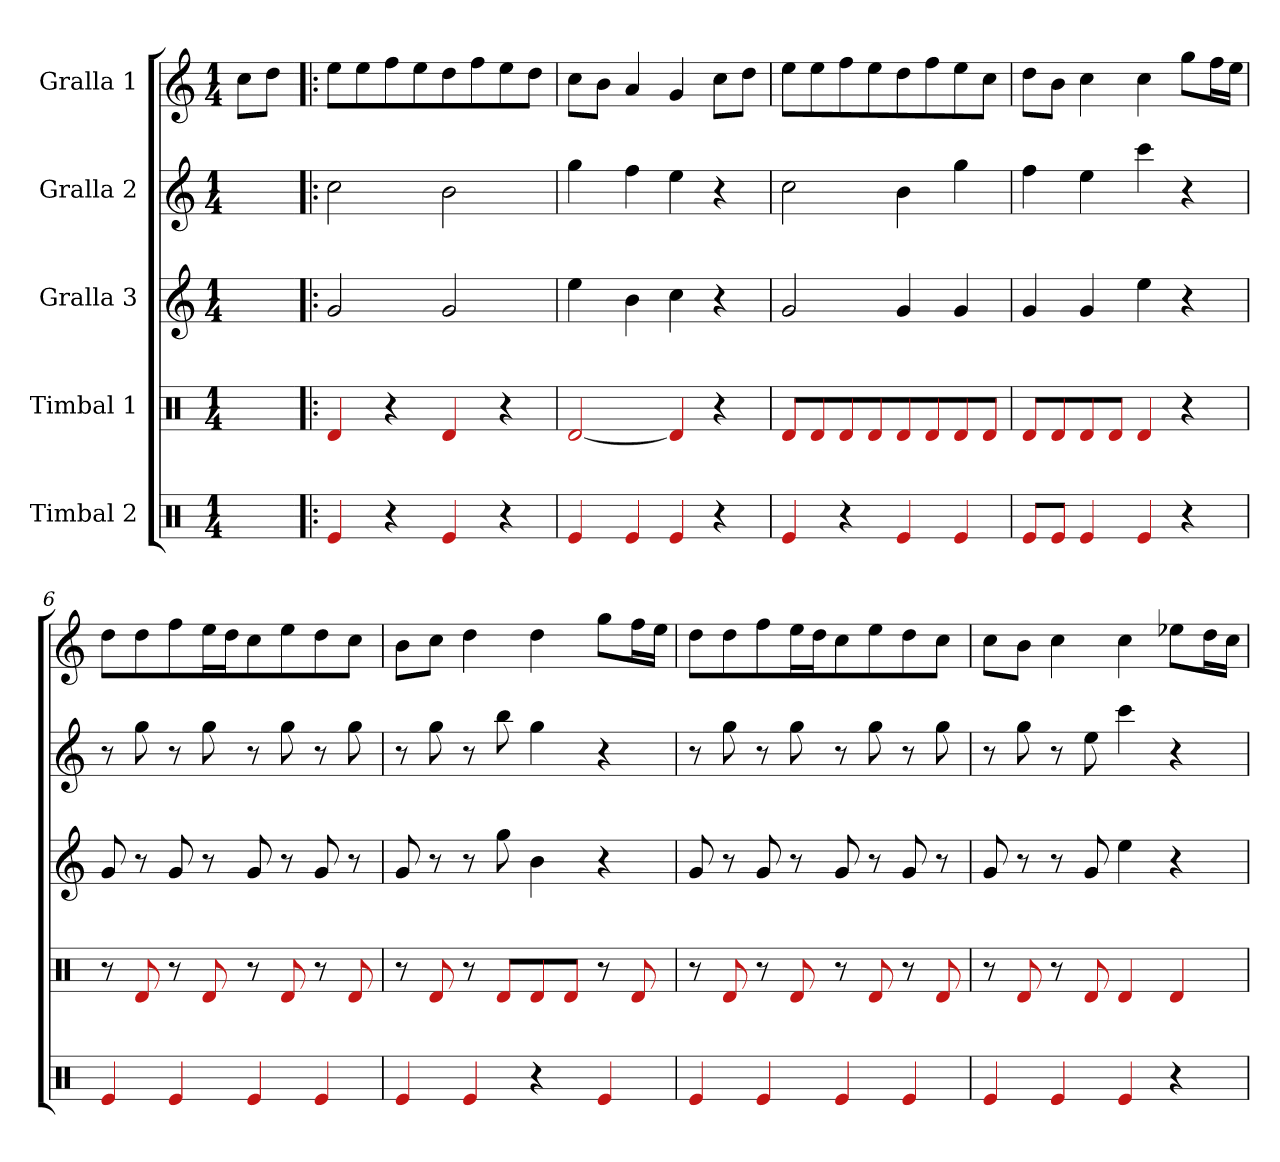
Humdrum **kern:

**kern	**kern	**kern	**kern	**kern
*part5	*part4	*part3	*part2	*part1
*staff5	*staff4	*staff3	*staff2	*staff1
*I"Timbal 2	*I"Timbal 1	*I"Gralla 3	*I"Gralla 2	*I"Gralla 1
*clefX	*clefX	*clefG2	*clefG2	*clefG2
*k[]	*k[]	*k[]	*k[]	*k[]
*M1/4	*M1/4	*M1/4	*M1/4	*M1/4
=1	=1	=1	=1	=1
4ryy	4ryy	4ryy	4ryy	8cc\L
*	*	*	*	*MM94
.	.	.	.	8dd\J
=2!|:	=2!|:	=2!|:	=2!|:	=2!|:
4e/	4d/	2g/	2cc\	8ee\L
.	.	.	.	8ee\
4r	4r	.	.	8ff\
.	.	.	.	8ee\
4e/	4d/	2g/	2b\	8dd\
.	.	.	.	8ff\
4r	4r	.	.	8ee\
.	.	.	.	8dd\J
=3	=3	=3	=3	=3
4e/	[2d/	4ee\	4gg\	8cc\L
.	.	.	.	8b\J
4e/	.	4b\	4ff\	4a/
4e/	4d/]	4cc\	4ee\	4g/
4r	4r	4r	4r	8cc\L
.	.	.	.	8dd\J
=4	=4	=4	=4	=4
4e/	8d/L	2g/	2cc\	8ee\L
.	8d/	.	.	8ee\
4r	8d/	.	.	8ff\
.	8d/	.	.	8ee\
4e/	8d/	4g/	4b\	8dd\
.	8d/	.	.	8ff\
4e/	8d/	4g/	4gg\	8ee\
.	8d/J	.	.	8cc\J
=5	=5	=5	=5	=5
8e/L	8d/L	4g/	4ff\	8dd\L
8e/J	8d/	.	.	8b\J
4e/	8d/	4g/	4ee\	4cc\
.	8d/J	.	.	.
4e/	4d/	4ee\	4ccc\	4cc\
4r	4r	4r	4r	8gg\L
.	.	.	.	16ff\L
.	.	.	.	16ee\JJ
!!LO:LB:g=z
=6	=6	=6	=6	=6
4e/	8r	8g/	8r	8dd\L
.	8d/	8r	8gg\	8dd\
4e/	8r	8g/	8r	8ff\
.	8d/	8r	8gg\	16ee\L
.	.	.	.	16dd\J
4e/	8r	8g/	8r	8cc\
.	8d/	8r	8gg\	8ee\
4e/	8r	8g/	8r	8dd\
.	8d/	8r	8gg\	8cc\J
=7	=7	=7	=7	=7
4e/	8r	8g/	8r	8b\L
.	8d/	8r	8gg\	8cc\J
4e/	8r	8r	8r	4dd\
.	8d/L	8gg\	8bb\	.
4r	8d/	4b\	4gg\	4dd\
.	8d/J	.	.	.
4e/	8r	4r	4r	8gg\L
.	8d/	.	.	16ff\L
.	.	.	.	16ee\JJ
=8	=8	=8	=8	=8
4e/	8r	8g/	8r	8dd\L
.	8d/	8r	8gg\	8dd\
4e/	8r	8g/	8r	8ff\
.	8d/	8r	8gg\	16ee\L
.	.	.	.	16dd\J
4e/	8r	8g/	8r	8cc\
.	8d/	8r	8gg\	8ee\
4e/	8r	8g/	8r	8dd\
.	8d/	8r	8gg\	8cc\J
!!LO:PB:g=z
=9	=9	=9	=9	=9
4e/	8r	8g/	8r	8cc\L
.	8d/	8r	8gg\	8b\J
4e/	8r	8r	8r	4cc\
.	8d/	8g/	8ee\	.
4e/	4d/	4ee\	4ccc\	4cc\
4r	4d/	4r	4r	8ee-X\L
.	.	.	.	16dd\L
.	.	.	.	16cc\JJ
=	=	=	=	=
*-	*-	*-	*-	*-
